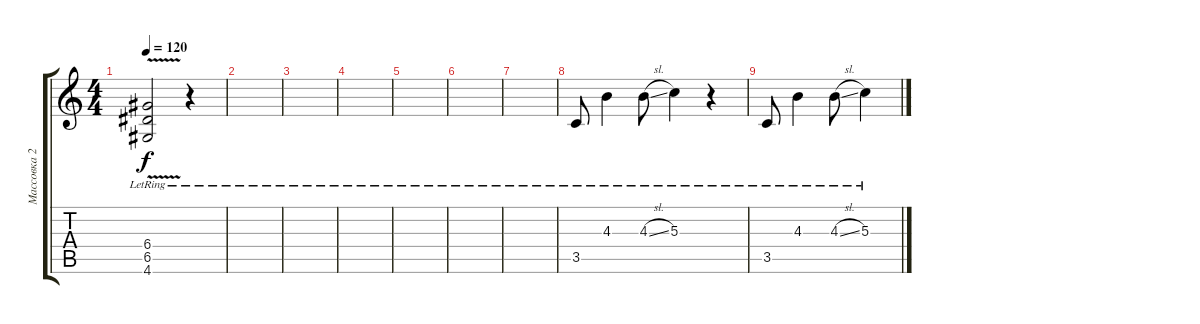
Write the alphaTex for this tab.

\track ("Массовка 2" "Массовка 2") {instrument distortionguitar}
\staff {score tabs}
\tuning (E4 B3 G3 D3 A2 E2) {hide}
\ts (4 4)
\tempo 120
\clef g2
\ks c
(6.4{v lr} 6.5{v lr} 4.6{lr}).2{dy f} r.4 |
|
|
|
|
|
|
3.5{lr}.8 4.3{lr}.4 4.3{sl lr}.8 5.3{lr}.4 r.4 |
3.5{lr}.8 4.3{lr}.4 4.3{sl lr}.8 5.3{lr}.4
